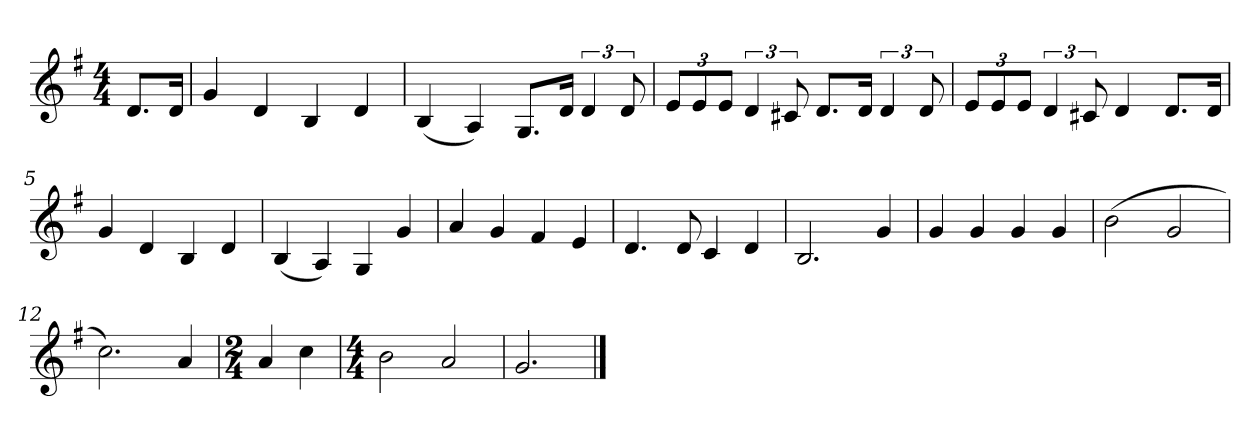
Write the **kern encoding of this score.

**kern
*part1
*staff1
*k[f#]
*M4/4
*MM120
=
8.dL
16dJk
=1
4g
4d
4B
4d
=2
(4B
4A)
8.GL
16dJk
6d
12d
=3
12eL
12e
12eJ
6d
12c#X
8.dL
16dJk
6d
12d
=4
12eL
12e
12eJ
6d
12c#X
4d
8.dL
16dJk
=5
4g
4d
4B
4d
=6
(4B
4A)
4G
4g
=7
4a
4g
4f#
4e
=8
4.d
8d
4c
4d
=9
2.B
4g
=10
4g
4g
4g
4g
=11
(2b
2g
=12
2.cc)
4a
=13
*M2/4
4a
4cc
=14
*M4/4
2b
2a
=15
2.g
==
*-
